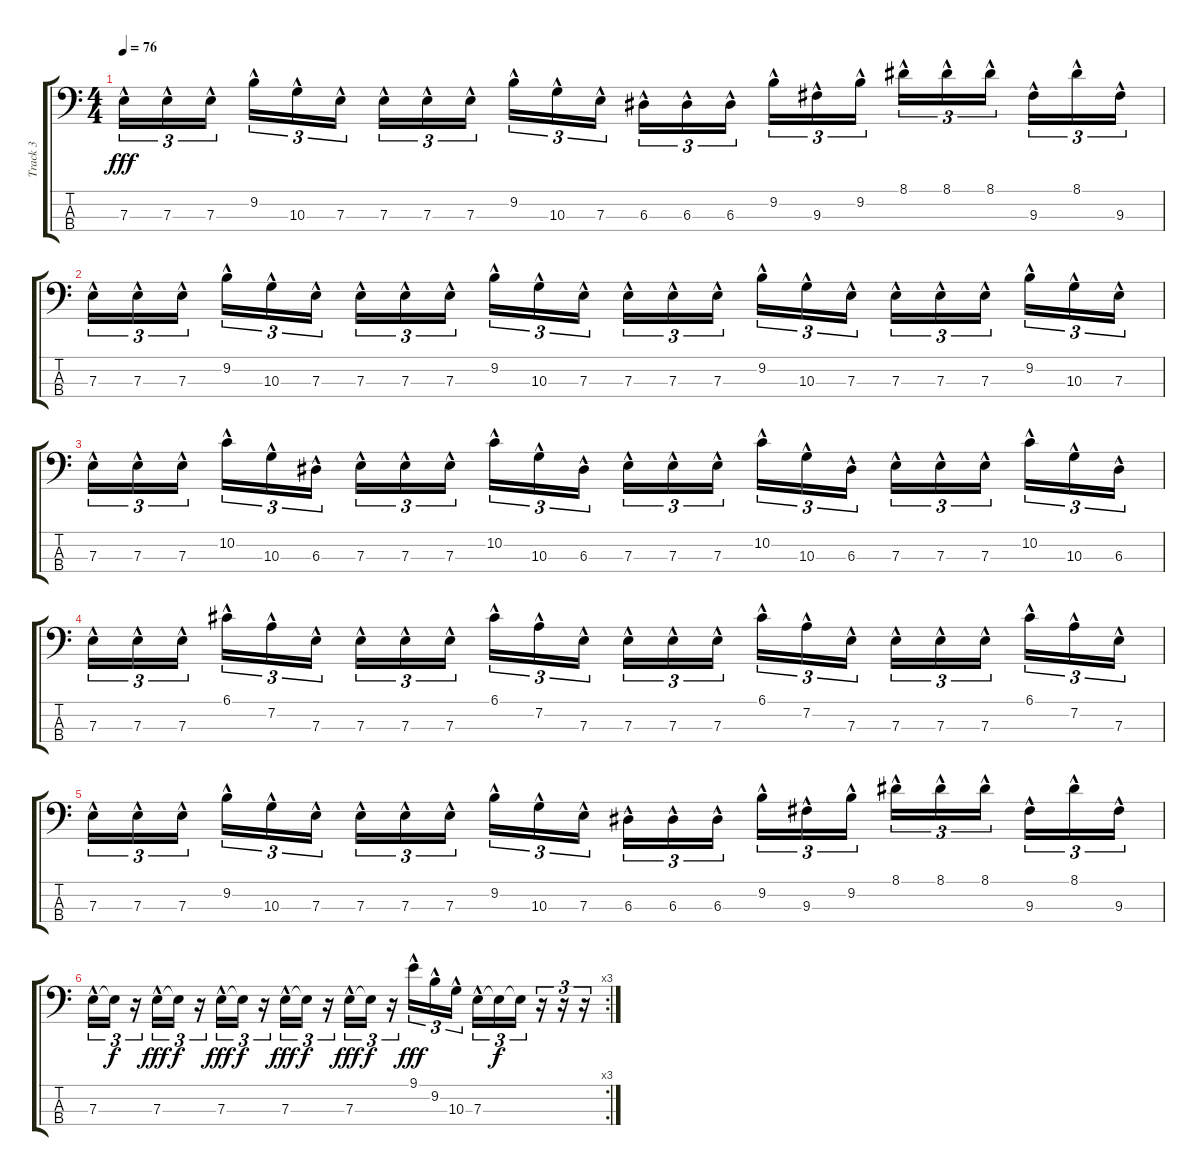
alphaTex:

\track ("Track 3" "Track 3") {instrument electricbasspick}
\staff {score tabs}
\tuning (G2 D2 A1 E1) {hide}
\ts (4 4)
\tempo 76
\clef f4
\ks c
7.3{hac}.16{tu (3 2) dy fff} 7.3{hac}.16{tu (3 2)} 7.3{hac}.16{tu (3 2) beam splitsecondary} 9.2{hac}.16{tu (3 2)} 10.3{hac}.16{tu (3 2)} 7.3{hac}.16{tu (3 2)} 7.3{hac}.16{tu (3 2)} 7.3{hac}.16{tu (3 2)} 7.3{hac}.16{tu (3 2) beam splitsecondary} 9.2{hac}.16{tu (3 2)} 10.3{hac}.16{tu (3 2)} 7.3{hac}.16{tu (3 2)} 6.3{hac}.16{tu (3 2)} 6.3{hac}.16{tu (3 2)} 6.3{hac}.16{tu (3 2) beam splitsecondary} 9.2{hac}.16{tu (3 2)} 9.3{hac}.16{tu (3 2)} 9.2{hac}.16{tu (3 2)} 8.1{hac}.16{tu (3 2)} 8.1{hac}.16{tu (3 2)} 8.1{hac}.16{tu (3 2) beam splitsecondary} 9.3{hac}.16{tu (3 2)} 8.1{hac}.16{tu (3 2)} 9.3{hac}.16{tu (3 2)} |
7.3{hac}.16{tu (3 2)} 7.3{hac}.16{tu (3 2)} 7.3{hac}.16{tu (3 2) beam splitsecondary} 9.2{hac}.16{tu (3 2)} 10.3{hac}.16{tu (3 2)} 7.3{hac}.16{tu (3 2)} 7.3{hac}.16{tu (3 2)} 7.3{hac}.16{tu (3 2)} 7.3{hac}.16{tu (3 2) beam splitsecondary} 9.2{hac}.16{tu (3 2)} 10.3{hac}.16{tu (3 2)} 7.3{hac}.16{tu (3 2)} 7.3{hac}.16{tu (3 2)} 7.3{hac}.16{tu (3 2)} 7.3{hac}.16{tu (3 2) beam splitsecondary} 9.2{hac}.16{tu (3 2)} 10.3{hac}.16{tu (3 2)} 7.3{hac}.16{tu (3 2)} 7.3{hac}.16{tu (3 2)} 7.3{hac}.16{tu (3 2)} 7.3{hac}.16{tu (3 2) beam splitsecondary} 9.2{hac}.16{tu (3 2)} 10.3{hac}.16{tu (3 2)} 7.3{hac}.16{tu (3 2)} |
7.3{hac}.16{tu (3 2)} 7.3{hac}.16{tu (3 2)} 7.3{hac}.16{tu (3 2) beam splitsecondary} 10.2{hac}.16{tu (3 2)} 10.3{hac}.16{tu (3 2)} 6.3{hac}.16{tu (3 2)} 7.3{hac}.16{tu (3 2)} 7.3{hac}.16{tu (3 2)} 7.3{hac}.16{tu (3 2) beam splitsecondary} 10.2{hac}.16{tu (3 2)} 10.3{hac}.16{tu (3 2)} 6.3{hac}.16{tu (3 2)} 7.3{hac}.16{tu (3 2)} 7.3{hac}.16{tu (3 2)} 7.3{hac}.16{tu (3 2) beam splitsecondary} 10.2{hac}.16{tu (3 2)} 10.3{hac}.16{tu (3 2)} 6.3{hac}.16{tu (3 2)} 7.3{hac}.16{tu (3 2)} 7.3{hac}.16{tu (3 2)} 7.3{hac}.16{tu (3 2) beam splitsecondary} 10.2{hac}.16{tu (3 2)} 10.3{hac}.16{tu (3 2)} 6.3{hac}.16{tu (3 2)} |
7.3{hac}.16{tu (3 2)} 7.3{hac}.16{tu (3 2)} 7.3{hac}.16{tu (3 2) beam splitsecondary} 6.1{hac}.16{tu (3 2)} 7.2{hac}.16{tu (3 2)} 7.3{hac}.16{tu (3 2)} 7.3{hac}.16{tu (3 2)} 7.3{hac}.16{tu (3 2)} 7.3{hac}.16{tu (3 2) beam splitsecondary} 6.1{hac}.16{tu (3 2)} 7.2{hac}.16{tu (3 2)} 7.3{hac}.16{tu (3 2)} 7.3{hac}.16{tu (3 2)} 7.3{hac}.16{tu (3 2)} 7.3{hac}.16{tu (3 2) beam splitsecondary} 6.1{hac}.16{tu (3 2)} 7.2{hac}.16{tu (3 2)} 7.3{hac}.16{tu (3 2)} 7.3{hac}.16{tu (3 2)} 7.3{hac}.16{tu (3 2)} 7.3{hac}.16{tu (3 2) beam splitsecondary} 6.1{hac}.16{tu (3 2)} 7.2{hac}.16{tu (3 2)} 7.3{hac}.16{tu (3 2)} |
7.3{hac}.16{tu (3 2)} 7.3{hac}.16{tu (3 2)} 7.3{hac}.16{tu (3 2) beam splitsecondary} 9.2{hac}.16{tu (3 2)} 10.3{hac}.16{tu (3 2)} 7.3{hac}.16{tu (3 2)} 7.3{hac}.16{tu (3 2)} 7.3{hac}.16{tu (3 2)} 7.3{hac}.16{tu (3 2) beam splitsecondary} 9.2{hac}.16{tu (3 2)} 10.3{hac}.16{tu (3 2)} 7.3{hac}.16{tu (3 2)} 6.3{hac}.16{tu (3 2)} 6.3{hac}.16{tu (3 2)} 6.3{hac}.16{tu (3 2) beam splitsecondary} 9.2{hac}.16{tu (3 2)} 9.3{hac}.16{tu (3 2)} 9.2{hac}.16{tu (3 2)} 8.1{hac}.16{tu (3 2)} 8.1{hac}.16{tu (3 2)} 8.1{hac}.16{tu (3 2) beam splitsecondary} 9.3{hac}.16{tu (3 2)} 8.1{hac}.16{tu (3 2)} 9.3{hac}.16{tu (3 2)} |
\rc 3
7.3{hac}.16{tu (3 2)} 7.3{t}.16{tu (3 2) dy f} r.16{tu (3 2)} 7.3{hac}.16{tu (3 2) dy fff} 7.3{t}.16{tu (3 2) dy f} r.16{tu (3 2)} 7.3{hac}.16{tu (3 2) dy fff} 7.3{t}.16{tu (3 2) dy f} r.16{tu (3 2)} 7.3{hac}.16{tu (3 2) dy fff} 7.3{t}.16{tu (3 2) dy f} r.16{tu (3 2)} 7.3{hac}.16{tu (3 2) dy fff} 7.3{t}.16{tu (3 2) dy f} r.16{tu (3 2)} 9.1{hac}.16{tu (3 2) dy fff} 9.2{hac}.16{tu (3 2)} 10.3{hac}.16{tu (3 2)} 7.3{hac}.16{tu (3 2)} 7.3{t}.16{tu (3 2) dy f} 7.3{t}.16{tu (3 2)} r.16{tu (3 2)} r.16{tu (3 2)} r.16{tu (3 2)}
